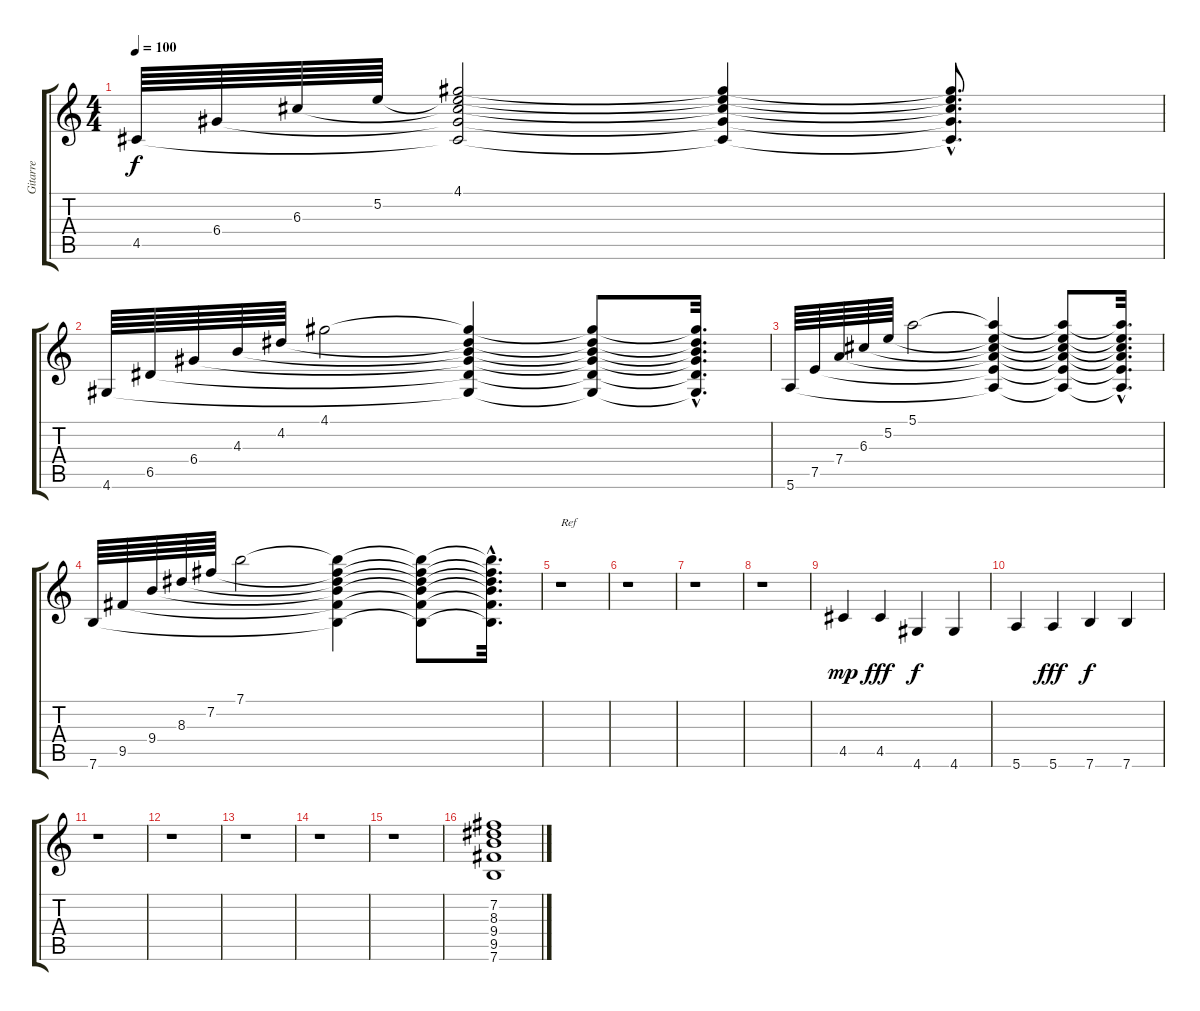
\track ("Gitarre" "Gitarre") {instrument acousticguitarsteel}
\staff {score tabs}
\tuning (E4 B3 G3 D3 A2 E2) {hide}
\ts (4 4)
\tempo 100
\clef g2
\ks c
4.5.64{dy f} 6.4.64 6.3.64 5.2.64 (4.1 5.2{t} 6.3{t} 6.4{t} 4.5{t}).2 (4.1{t} 5.2{t} 6.3{t} 6.4{t} 4.5{t}).4 (4.1{hac t} 5.2{hac t} 6.3{hac t} 6.4{hac t} 4.5{hac t}).8{d} |
4.6.64 6.5.64 6.4.64 4.3.64 4.2.64 4.1.2 (4.1{t} 4.2{t} 4.3{t} 6.4{t} 6.5{t} 4.6{t}).4 (4.1{t} 4.2{t} 4.3{t} 6.4{t} 6.5{t} 4.6{t}).8 (4.1{hac t} 4.2{hac t} 4.3{hac t} 6.4{hac t} 6.5{hac t} 4.6{hac t}).32{d} |
5.6.64 7.5.64 7.4.64 6.3.64 5.2.64 5.1.2 (5.1{t} 5.2{t} 6.3{t} 7.4{t} 7.5{t} 5.6{t}).4 (5.1{t} 5.2{t} 6.3{t} 7.4{t} 7.5{t} 5.6{t}).8 (5.1{hac t} 5.2{hac t} 6.3{hac t} 7.4{hac t} 7.5{hac t} 5.6{hac t}).32{d} |
7.6.64 9.5.64 9.4.64 8.3.64 7.2.64 7.1.2 (7.1{t} 7.2{t} 8.3{t} 9.4{t} 9.5{t} 7.6{t}).4 (7.1{t} 7.2{t} 8.3{t} 9.4{t} 9.5{t} 7.6{t}).8 (7.1{hac t} 7.2{hac t} 8.3{hac t} 9.4{hac t} 9.5{hac t} 7.6{hac t}).32{d} |
r.1{txt "Ref"} |
r.1 |
r.1 |
r.1 |
4.5.4{dy mp} 4.5.4{dy fff} 4.6.4{dy f} 4.6.4 |
5.6.4 5.6.4{dy fff} 7.6.4{dy f} 7.6.4 |
r.1 |
r.1 |
r.1 |
r.1 |
r.1 |
(7.2 8.3 9.4 9.5 7.6).1
